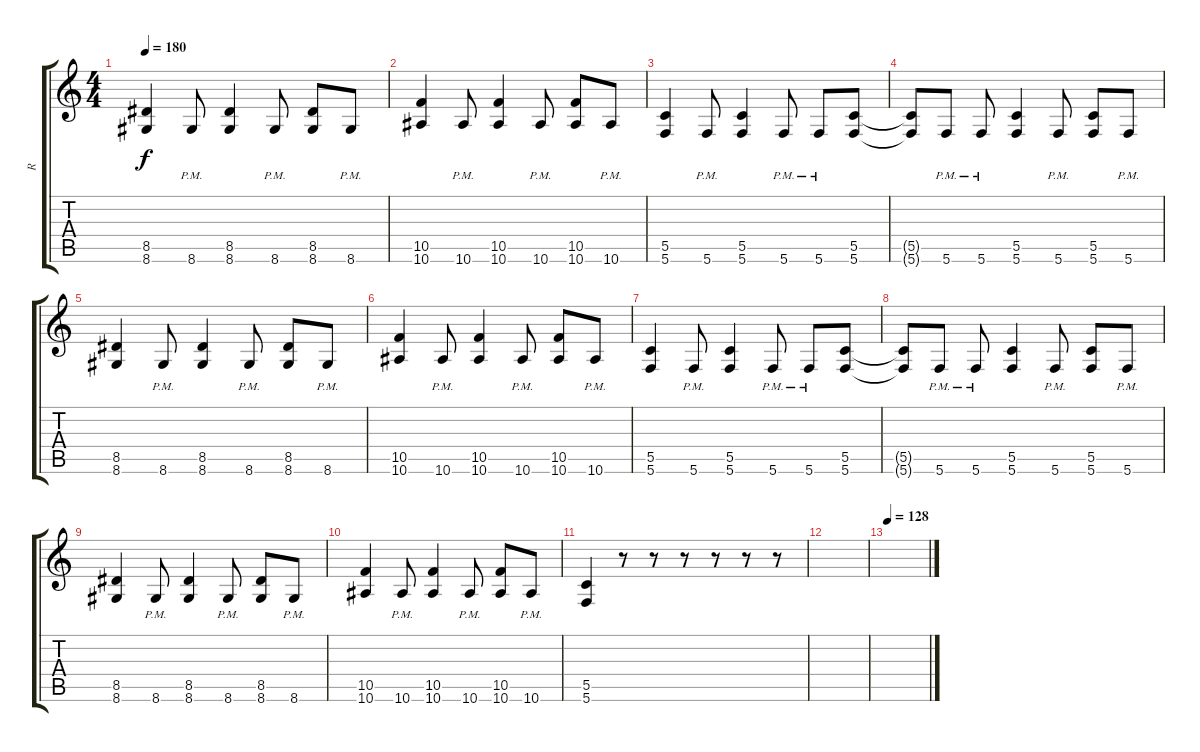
\track ("R" "R") {instrument distortionguitar}
\staff {score tabs}
\tuning (D4 A3 F3 C3 G2 C2) {hide}
\ts (4 4)
\tempo 180
\clef g2
\ks c
(8.5 8.6).4{dy f} 8.6{pm}.8 (8.5 8.6).4 8.6{pm}.8 (8.5 8.6).8 8.6{pm}.8 |
(10.5 10.6).4 10.6{pm}.8 (10.5 10.6).4 10.6{pm}.8 (10.5 10.6).8 10.6{pm}.8 |
(5.5 5.6).4 5.6{pm}.8 (5.5 5.6).4 5.6{pm}.8 5.6{pm}.8 (5.5 5.6).8 |
(5.5{t} 5.6{t}).8 5.6{pm}.8 5.6{pm}.8 (5.5 5.6).4 5.6{pm}.8 (5.5 5.6).8 5.6{pm}.8 |
(8.5 8.6).4 8.6{pm}.8 (8.5 8.6).4 8.6{pm}.8 (8.5 8.6).8 8.6{pm}.8 |
(10.5 10.6).4 10.6{pm}.8 (10.5 10.6).4 10.6{pm}.8 (10.5 10.6).8 10.6{pm}.8 |
(5.5 5.6).4 5.6{pm}.8 (5.5 5.6).4 5.6{pm}.8 5.6{pm}.8 (5.5 5.6).8 |
(5.5{t} 5.6{t}).8 5.6{pm}.8 5.6{pm}.8 (5.5 5.6).4 5.6{pm}.8 (5.5 5.6).8 5.6{pm}.8 |
(8.5 8.6).4 8.6{pm}.8 (8.5 8.6).4 8.6{pm}.8 (8.5 8.6).8 8.6{pm}.8 |
(10.5 10.6).4 10.6{pm}.8 (10.5 10.6).4 10.6{pm}.8 (10.5 10.6).8 10.6{pm}.8 |
(5.5 5.6).4 r.8 r.8 r.8 r.8 r.8 r.8 |
|
\tempo 128
